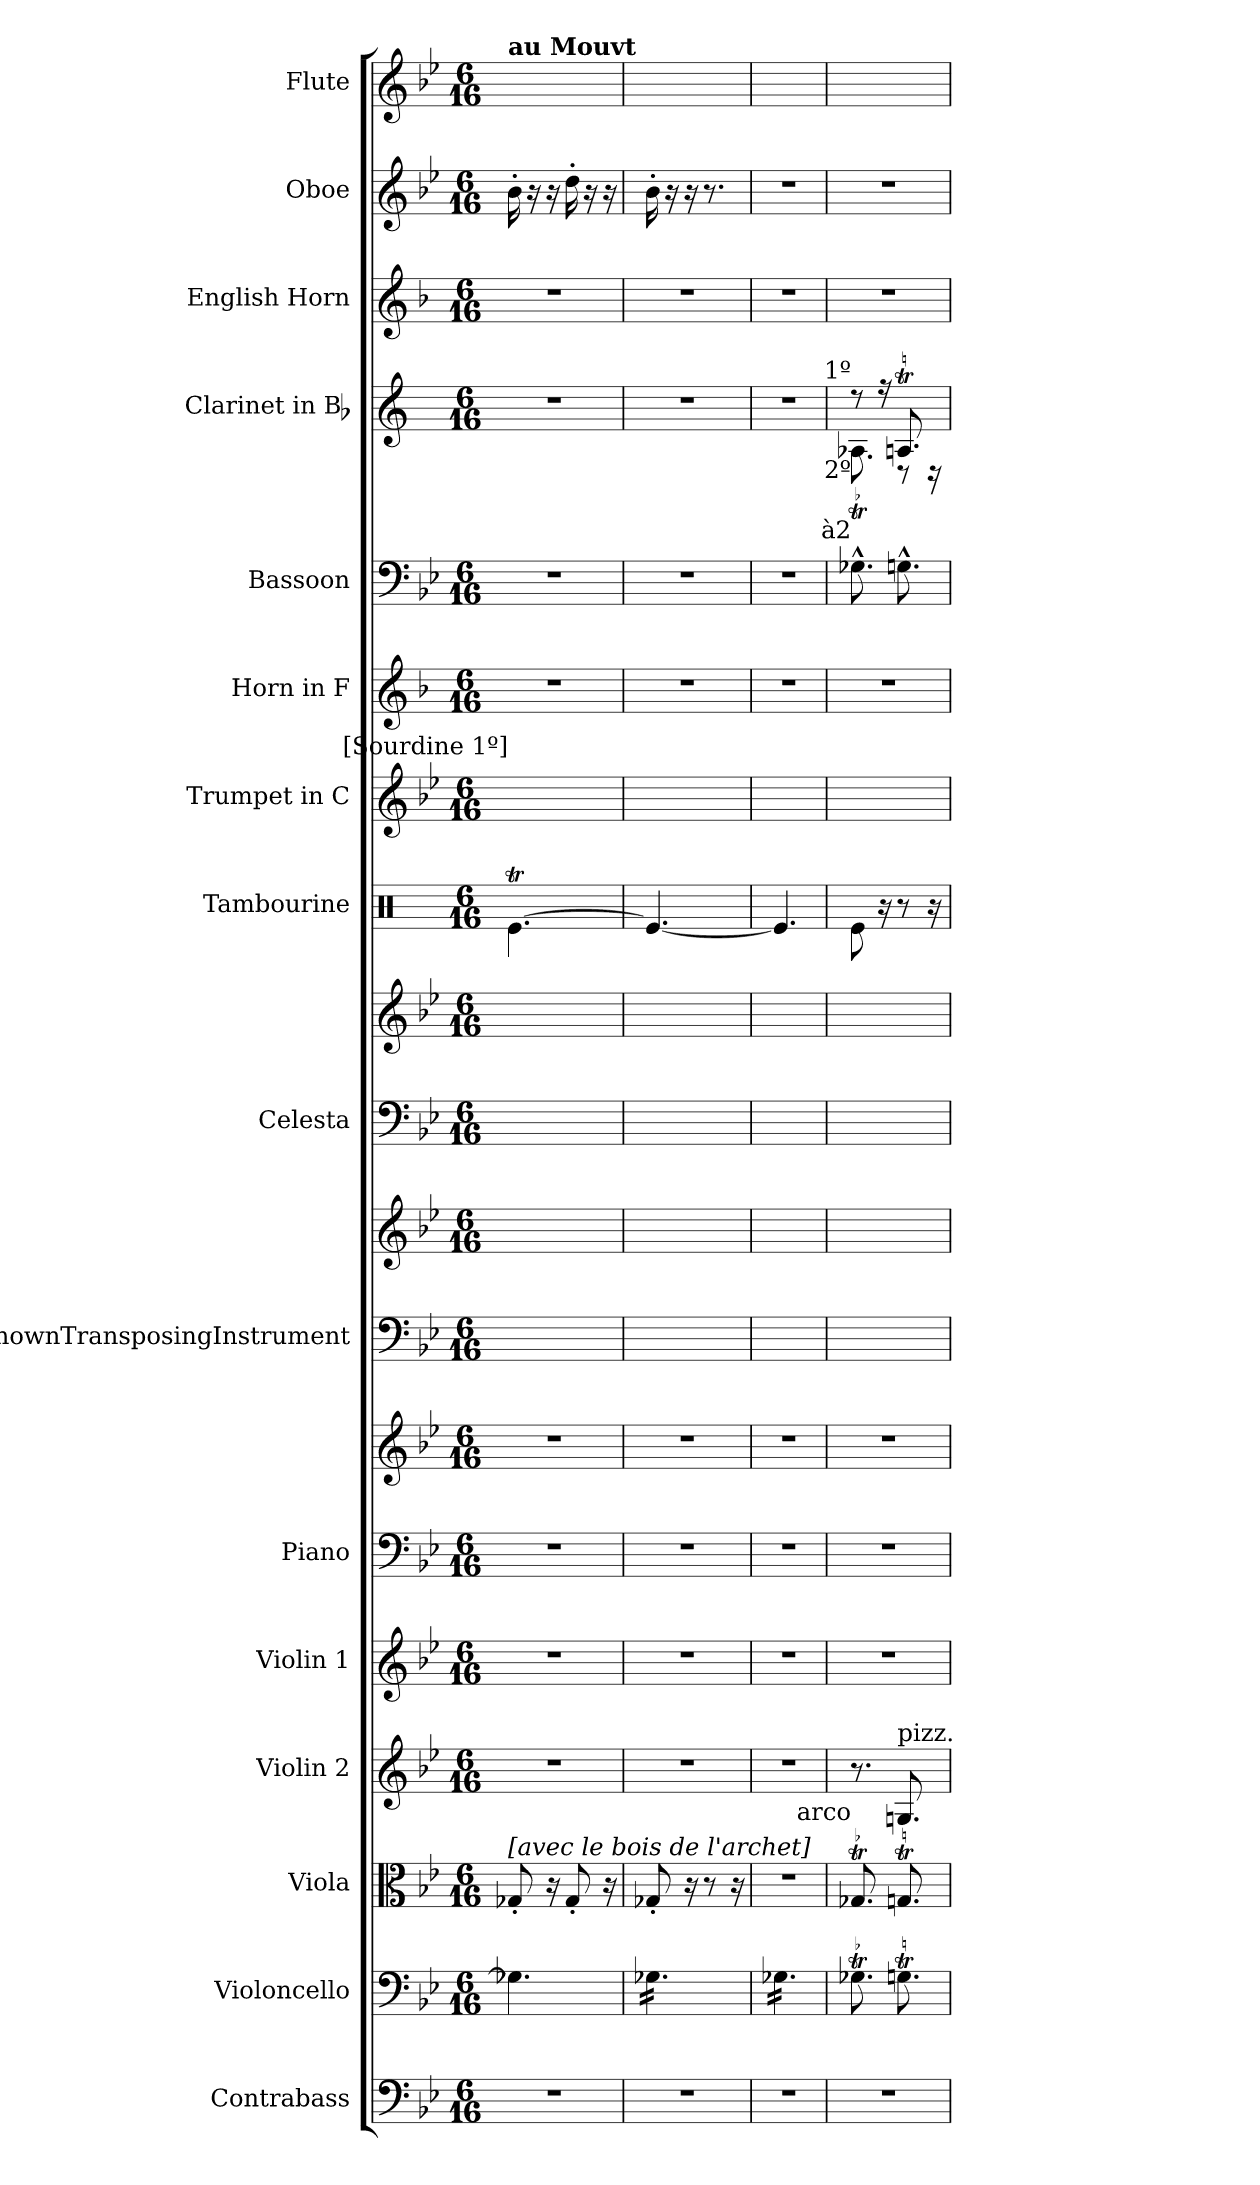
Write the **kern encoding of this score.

**kern	**kern	**kern	**kern	**kern	**kern	**kern	**kern	**kern	**kern	**kern	**kern	**kern	**kern	**kern	**kern	**kern	**kern	**kern
*part16	*part15	*part14	*part13	*part12	*part11	*part11	*part10	*part10	*part9	*part9	*part8	*part7	*part6	*part5	*part4	*part3	*part2	*part1
*staff19	*staff18	*staff17	*staff16	*staff15	*staff14	*staff13	*staff12	*staff11	*staff10	*staff9	*staff8	*staff7	*staff6	*staff5	*staff4	*staff3	*staff2	*staff1
*I"Contrabass	*I"Violoncello	*I"Viola	*I"Violin 2	*I"Violin 1	*I"Piano	*	*I"UnknownTransposingInstrument	*	*I"Celesta	*	*I"Tambourine	*I"Trumpet in C	*I"Horn in F	*I"Bassoon	*I"Clarinet in Bb	*I"English Horn	*I"Oboe	*I"Flute
*I'Cb.	*I'Vc.	*I'Vla.	*I'Vln. 2	*I'Vln. 1	*I'Pno.	*	*I'Hp.	*	*I'Cel.	*	*I'Tambn	*	*I'Hn.	*I'Bsn.	*I'Cl.	*I'Eng. Hn.	*I'Ob.	*I'Fl.
*clefF4	*clefF4	*clefC3	*clefG2	*clefG2	*clefF4	*clefG2	*clefF4	*clefG2	*clefF4	*clefG2	*clefX	*clefG2	*clefG2	*clefF4	*clefG2	*clefG2	*clefG2	*clefG2
*ITrd7c12	*	*	*	*	*	*	*	*	*	*	*	*	*ITrd4c7	*	*ITrd1c2	*ITrd4c7	*	*
*k[b-e-]	*k[b-e-]	*k[b-e-]	*k[b-e-]	*k[b-e-]	*k[b-e-]	*k[b-e-]	*k[b-e-]	*k[b-e-]	*k[b-e-]	*k[b-e-]	*k[]	*k[b-e-]	*k[b-e-]	*k[b-e-]	*k[b-e-]	*k[b-e-]	*k[b-e-]	*k[b-e-]
*B-:	*B-:	*B-:	*B-:	*B-:	*B-:	*B-:	*B-:	*B-:	*B-:	*B-:	*C:	*B-:	*B-:	*B-:	*B-:	*B-:	*B-:	*B-:
*M6/16	*M6/16	*M6/16	*M6/16	*M6/16	*M6/16	*M6/16	*M6/16	*M6/16	*M6/16	*M6/16	*M6/16	*M6/16	*M6/16	*M6/16	*M6/16	*M6/16	*M6/16	*M6/16
=1	=1	=1	=1	=1	=1	=1	=1	=1	=1	=1	=1	=1	=1	=1	=1	=1	=1	=1
!	!	!	!	!	!	!	!	!	!	!	!	!	!	!	!	!	!	!LO:TX:a:B:t=au Mouvt
!	!	!	!	!	!	!	!	!	!	!	!	!LO:TX:a:rj:t=[Sourdine 1º]	!	!	!	!	!	!
!	!	!LO:TX:a:t=[avec le bois de l'archet]	!	!	!	!	!	!	!	!	!	!	!	!	!	!	!	!
8%3r	4.G-X]	8G-X'	8%3r	8%3r	8%3r	8%3r	8%3ryy	8%3ryy	8%3ryy	8%3ryy	[4.Ret\	16ryy	8%3r	8%3r	8%3r	8%3r	16b-'i	8%3ryy
.	.	.	.	.	.	.	.	.	.	.	.	16ryy	.	.	.	.	16r	.
.	.	16r	.	.	.	.	.	.	.	.	.	16ryy	.	.	.	.	16r	.
.	.	8G-'	.	.	.	.	.	.	.	.	.	16ryy	.	.	.	.	16dd'	.
.	.	.	.	.	.	.	.	.	.	.	.	16ryy	.	.	.	.	16r	.
.	.	16r	.	.	.	.	.	.	.	.	.	16ryy	.	.	.	.	16r	.
=2	=2	=2	=2	=2	=2	=2	=2	=2	=2	=2	=2	=2	=2	=2	=2	=2	=2	=2
*	*tremolo	*	*	*	*	*	*	*	*	*	*	*	*	*	*	*	*	*
8%3r	16G-XLL	8G-X'	8%3r	8%3r	8%3r	8%3r	8%3ryy	8%3ryy	8%3ryy	8%3ryy	4.Re_	8.ryy	8%3r	8%3r	8%3r	8%3r	16b-'	8%3ryy
.	16G-X	.	.	.	.	.	.	.	.	.	.	.	.	.	.	.	16r	.
.	16G-X	16r	.	.	.	.	.	.	.	.	.	.	.	.	.	.	16r	.
.	16G-X	8r	.	.	.	.	.	.	.	.	.	8.ryy	.	.	.	.	8.r	.
.	16G-X	.	.	.	.	.	.	.	.	.	.	.	.	.	.	.	.	.
.	16G-XJJ	16r	.	.	.	.	.	.	.	.	.	.	.	.	.	.	.	.
=3	=3	=3	=3	=3	=3	=3	=3	=3	=3	=3	=3	=3	=3	=3	=3	=3	=3	=3
8%3r	16G-XLL	8%3r	8%3r	8%3r	8%3r	8%3r	8%3ryy	8%3ryy	8%3ryy	8%3ryy	4.ReTTT]	8%3ryy	8%3r	8%3r	8%3r	8%3r	8%3r	8%3ryy
.	16G-X	.	.	.	.	.	.	.	.	.	.	.	.	.	.	.	.	.
.	16G-X	.	.	.	.	.	.	.	.	.	.	.	.	.	.	.	.	.
.	16G-X	.	.	.	.	.	.	.	.	.	.	.	.	.	.	.	.	.
.	16G-X	.	.	.	.	.	.	.	.	.	.	.	.	.	.	.	.	.
.	16G-XJJ	.	.	.	.	.	.	.	.	.	.	.	.	.	.	.	.	.
*	*Xtremolo	*	*	*	*	*	*	*	*	*	*	*	*	*	*	*	*	*
=4	=4	=4	=4	=4	=4	=4	=4	=4	=4	=4	=4	=4	=4	=4	=4	=4	=4	=4
*	*	*	*	*	*	*	*	*	*	*	*	*	*	*	*^	*	*	*
!	!	!	!	!	!	!	!	!	!	!	!	!	!	!	!LO:TX:a:rj:t=1º	!	!	!	!
!	!	!	!	!	!	!	!	!	!	!	!	!	!	!	!LO:TX:b:rj:t=2º	!	!	!	!
!	!	!	!	!	!	!	!	!	!	!	!	!	!	!LO:TX:a:rj:t=à2	!	!	!	!	!
!	!	!LO:TX:a:rj:t=arco	!	!	!	!	!	!	!	!	!	!	!	!	!	!	!	!	!
!	!LO:TR:acc=-	!LO:TR:acc=-	!	!	!	!	!	!	!	!	!	!	!	!	!	!LO:TR:acc=-	!	!	!
8%3r	8.G-XT	8.G-XT	8.r	8%3r	8%3r	8%3r	8%3ryy	8%3ryy	8%3ryy	8%3ryy	8Re\	8%3ryy	8%3r	8.G-X^^	8r	8.G-XT	8%3r	8%3r	8%3ryy
.	.	.	.	.	.	.	.	.	.	.	16r	.	.	.	16r	.	.	.	.
!	!	!	!LO:TX:a:t=pizz.	!	!	!	!	!	!	!	!	!	!	!	!	!	!	!	!
.	8.GnT	8.GnT	8.Gn	.	.	.	.	.	.	.	8r	.	.	8.Gn^^	8.GnT	8r	.	.	.
.	.	.	.	.	.	.	.	.	.	.	16r	.	.	.	.	16r	.	.	.
*	*	*	*	*	*	*	*	*	*	*	*	*	*	*	*v	*v	*	*	*
=	=	=	=	=	=	=	=	=	=	=	=	=	=	=	=	=	=	=
*-	*-	*-	*-	*-	*-	*-	*-	*-	*-	*-	*-	*-	*-	*-	*-	*-	*-	*-
